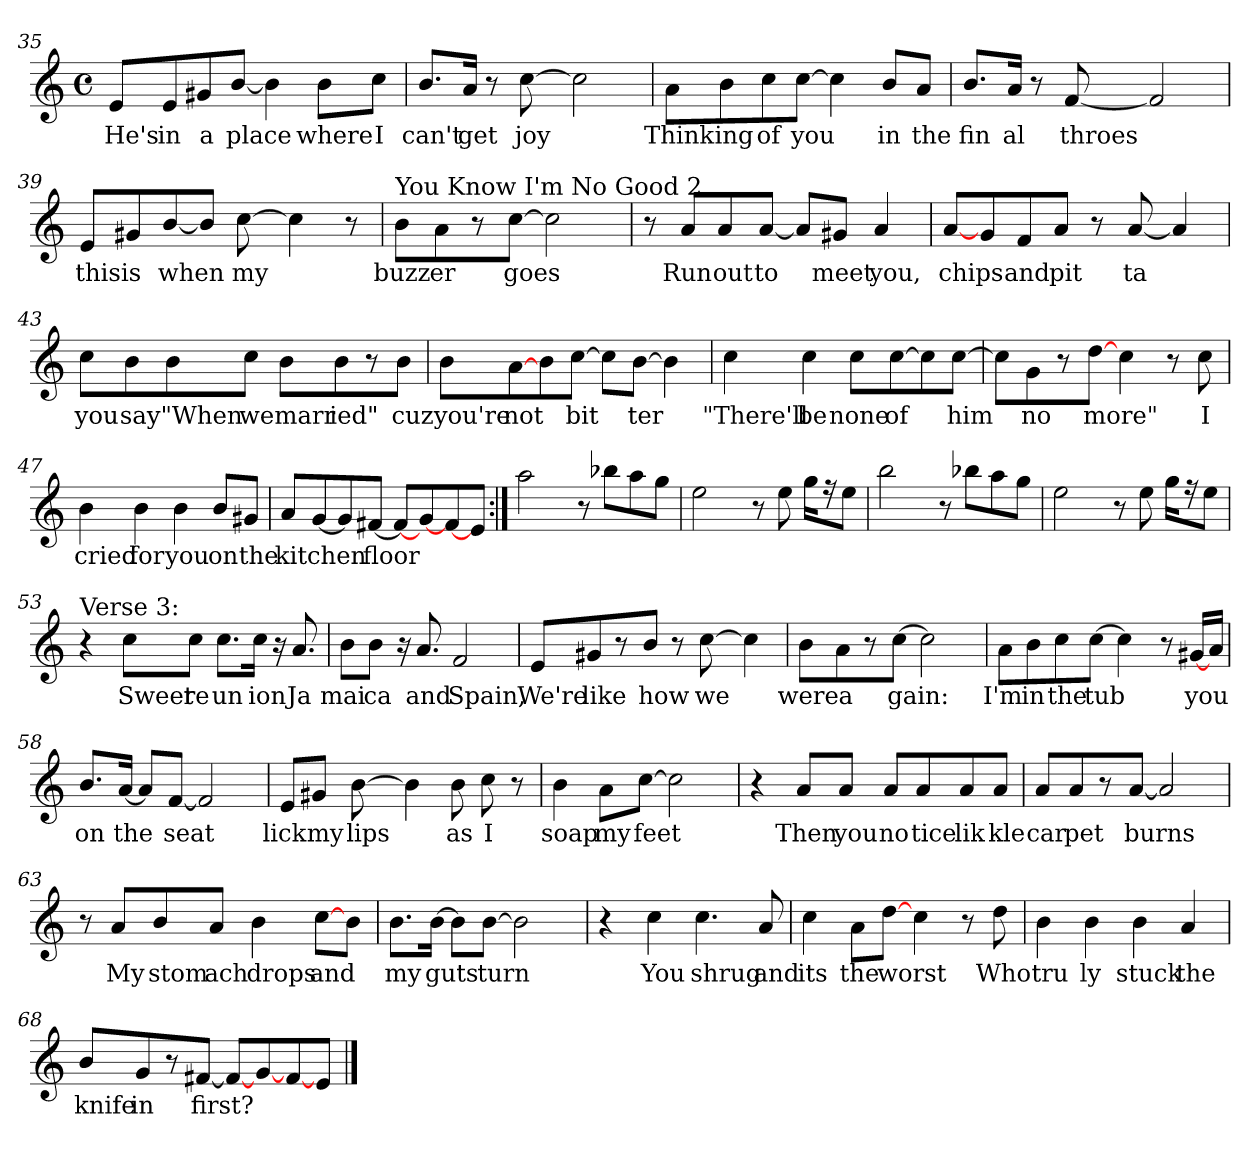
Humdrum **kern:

**kern	**text
*part1	*part1
*staff1	*staff1
*clefG2	*
*k[]	*
*C:	*
*M4/4	*
*met(c)	*
=35	=35
8e/L	He's
8e/	in
8g#X/	a
[8b/J	place
4b\]	.
8b\L	where
8cc\J	I
=36	=36
8.b/L	can't
16a/Jk	get
8r	.
[8cc\	joy
2cc\]	.
!!LO:PB:g=z
=37	=37
8a\L	Think
8b\	ing
8cc\	of
[8cc\J	you
4cc\]	.
8b/L	in
8a/J	the
=38	=38
8.b/L	fin
16a/Jk	al
8r	.
[8f/	throes
2f/]	.
=39	=39
8e/L	this
8g#X/	is
[8b/	when
8b/J]	.
[8cc\	my
4cc\]	.
8r	.
=40	=40
!LO:TX:a:t=You Know I'm No Good 2	!
8b\L	buzz
8a\	er
8r	.
[8cc\J	goes
2cc\]	.
!!LO:LB:g=z
=41	=41
8r	.
8a/L	Run
8a/	out
[8a/J	to
8a/L]	.
8g#X/J	meet
4a/	you,
=42	=42
[8a/L	chips
8g/	.
8f/	and
8a/J	pit
8r	.
[8a/	ta
4a/]	.
=43	=43
8cc\L	you
8b\	say
8b\	"When
8cc\J	we
8b\L	marr
8b\	ied"
8r	.
8b\J	cuz
=44	=44
8b\L	you're
[8a\	not
8b\	.
[8cc\J	bit
8cc\L]	.
[8b\J	ter
4b\]	.
!!LO:LB:g=z
=45	=45
4cc\	"There'll
4cc\	be
8cc\L	none
[8cc\	of
8cc\]	.
[8cc\J	him
=46	=46
8cc\L]	.
8g\	no
8r	.
[8dd\J	more"
4cc\	.
8r	.
8cc\	I
=47	=47
4b\	cried
4b\	for
4b\	you
8b/L	on
8g#X/J	the
=48	=48
8a/L	kit
[8g/	chen
8g/]	.
[8f#X/J	floor
8f#/L_	.
[8g/	.
[8f#/	.
8e/J	.
!!LO:LB:g=z
=49:|!	=49:|!
2aa\	.
8r	.
8bb-X\L	.
8aa\	.
8gg\J	.
=50	=50
2ee\	.
8r	.
8ee\	.
16gg\KL	.
16r	.
8ee\J	.
=51	=51
2bb\	.
8r	.
8bb-X\L	.
8aa\	.
8gg\J	.
=52	=52
2ee\	.
8r	.
8ee\	.
16gg\KL	.
16r	.
8ee\J	.
!!LO:LB:g=z
=53	=53
!LO:TX:a:t=Verse 3&colon;	!
4r	.
8cc\L	Sweet
8cc\J	re
8.cc\L	un
16cc\Jk	ion
16r	.
8.a/	Ja
=54	=54
8b\L	mai
8b\J	ca
16r	.
8.a/	and
2f/	Spain,
=55	=55
8e/L	We're
8g#X/	like
8r	.
8b/J	how
8r	.
[8cc\	we
4cc\]	.
=56	=56
8b\L	were
8a\	a
8r	.
[8cc\J	gain:
2cc\]	.
!!LO:LB:g=z
=57	=57
8a\L	I'm
8b\	in
8cc\	the
[8cc\J	tub
4cc\]	.
8r	.
[16g#X/LL	you
16a/JJ	.
=58	=58
8.b/L	on
[16a/Jk	the
8a/L]	.
[8f/J	seat
2f/]	.
=59	=59
8e/L	lick
8g#X/J	my
[8b\	lips
4b\]	.
8b\	as
8cc\	I
8r	.
=60	=60
4b\	soap
8a\L	my
[8cc\J	feet
2cc\]	.
!!LO:LB:g=z
=61	=61
4r	.
8a/L	Then
8a/J	you
8a/L	no
8a/	tice
8a/	lik
8a/J	kle
=62	=62
8a/L	car
8a/	pet
8r	.
[8a/J	burns
2a/]	.
=63	=63
8r	.
8a/L	My
8b/	stom
8a/J	ach
4b\	drops
[8cc\L	and
8b\J	.
!!LO:LB:g=z
=64	=64
8.b\L	my
[16b\Jk	guts
8b\L]	.
[8b\J	turn
2b\]	.
=65	=65
4r	.
4cc\	You
4.cc\	shrug
8a/	and
=66	=66
4cc\	its
8a\L	the
[8dd\J	worst
4cc\	.
8r	.
8dd\	Who
=67	=67
4b\	tru
4b\	ly
4b\	stuck
4a/	the
!!LO:LB:g=z
=68	=68
8b/L	knife
8g/	in
8r	.
[8f#X/J	first?
8f#/L_	.
[8g/	.
[8f#/	.
8e/J	.
==	==
*-	*-
